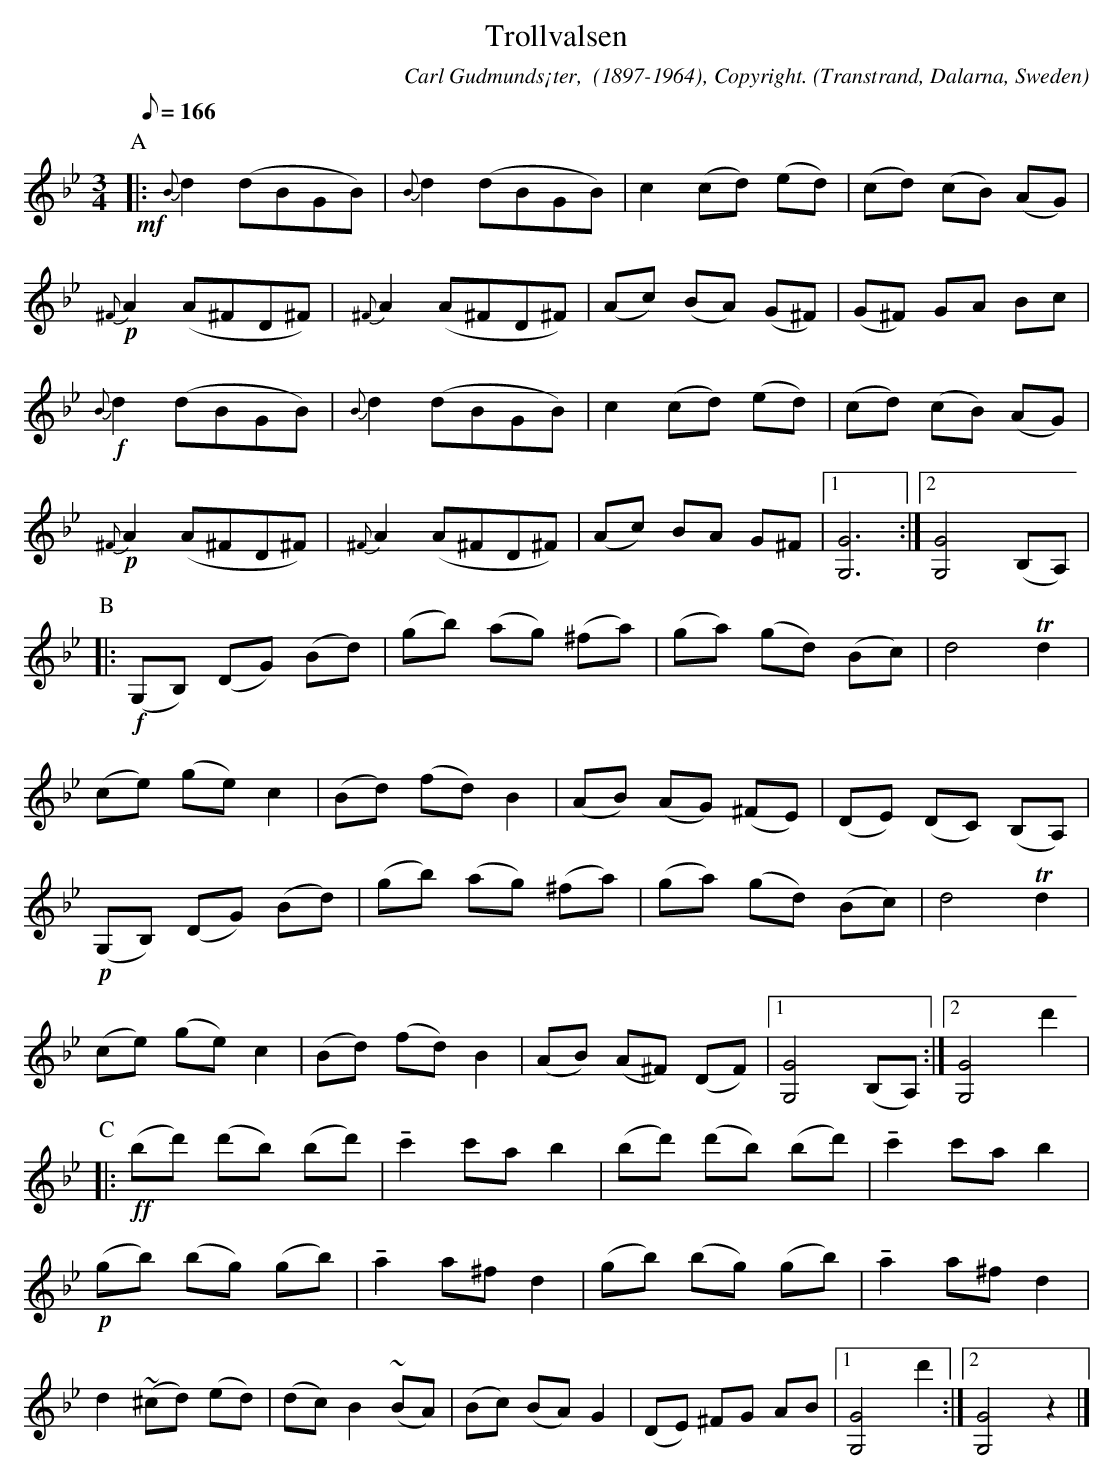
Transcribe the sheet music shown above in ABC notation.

X:1
T: Trollvalsen
O: Transtrand, Dalarna, Sweden
M: 3/4
C: Carl Gudmunds¡ter,  (1897-1964), Copyright.
Q:166 Allegro
K: Gm
P:A
+mf+ |: {B}d2 (dBGB) | {B}d2 (dBGB) | c2 (cd) (ed) | (cd) (cB) (AG) |
+p+ {^F}A2 (A^FD^F) | {^F}A2 (A^FD^F) | (Ac) (BA) (G^F) | (G^F) GA Bc |
+f+ {B}d2 (dBGB) | {B}d2 (dBGB) |  c2 (cd) (ed) | (cd) (cB) (AG) |
+p+ {^F}A2 (A^FD^F) | {^F}A2 (A^FD^F) | (Ac) BA G^F |1 [G6G,6] :|2 [G4G,4] (B,A,)|
P:B
|: +f+ (G,B,) (DG) (Bd) | (gb) (ag) (^fa) | (ga) (gd) (Bc) | d4 Td2 |
(ce) (ge) c2 | (Bd) (fd) B2 | (AB) (AG) (^FE) | (DE) (DC) (B,A,) |
+p+ (G,B,) (DG) (Bd) | (gb) (ag) (^fa) | (ga) (gd) (Bc) | d4 Td2 |
(ce) (ge) c2 | (Bd) (fd) B2 | (AB) (A^F) (DF) |1 [G4G,4] (B,A,) :|2 [G4G,4] d'2|
P:C
|: +ff+ (bd') (d'b) (bd') | !tenuto!c'2 c'a b2 | (bd') (d'b) (bd') | !tenuto! c'2 c'a b2 |
+p+ (gb) (bg) (gb) | !tenuto! a2 a^f d2 | (gb) (bg) (gb) | !tenuto! a2 a^f d2 |
d2 ~(^cd) (ed) | (dc) B2 ~(BA) | (Bc) (BA) G2 | (DE) ^FG AB |1 [G4G,4] d'2 :|2 [G4G,4] z2 |]
